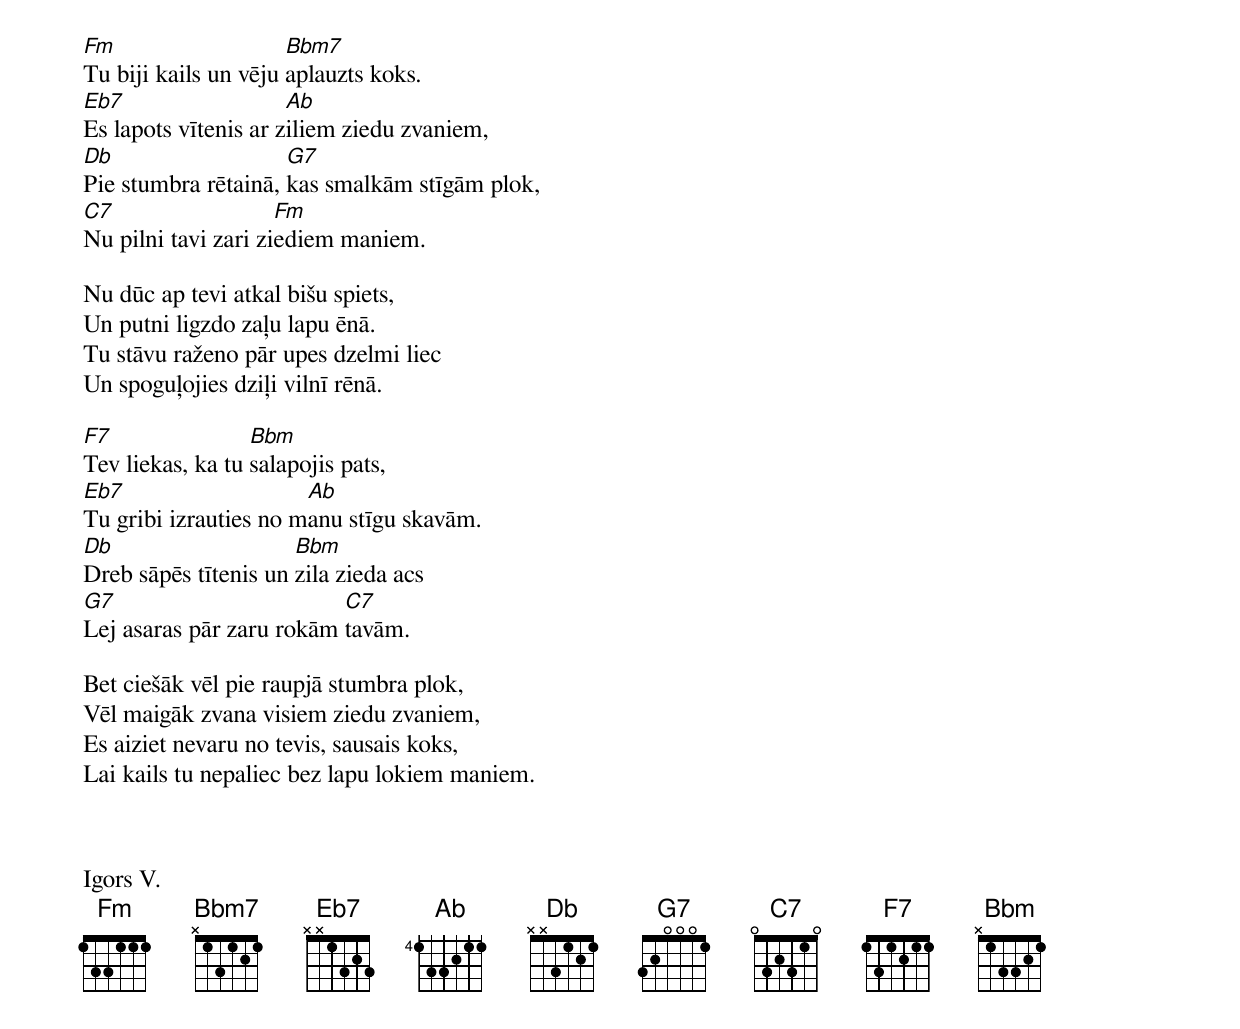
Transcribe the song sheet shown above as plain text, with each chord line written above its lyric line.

Fm                    Bbm7
Tu biji kails un vēju aplauzts koks.
Eb7                   Ab
Es lapots vītenis ar ziliem ziedu zvaniem,
Db                   G7
Pie stumbra rētainā, kas smalkām stīgām plok,
C7                   Fm
Nu pilni tavi zari ziediem maniem.

Nu dūc ap tevi atkal bišu spiets,
Un putni ligzdo zaļu lapu ēnā.
Tu stāvu raženo pār upes dzelmi liec
Un spoguļojies dziļi vilnī rēnā.

F7                Bbm
Tev liekas, ka tu salapojis pats,
Eb7                    Ab
Tu gribi izrauties no manu stīgu skavām.
Db                    Bbm
Dreb sāpēs tītenis un zila zieda acs
G7                        C7
Lej asaras pār zaru rokām tavām.

Bet ciešāk vēl pie raupjā stumbra plok,
Vēl maigāk zvana visiem ziedu zvaniem,
Es aiziet nevaru no tevis, sausais koks,
Lai kails tu nepaliec bez lapu lokiem maniem.



Igors V.
